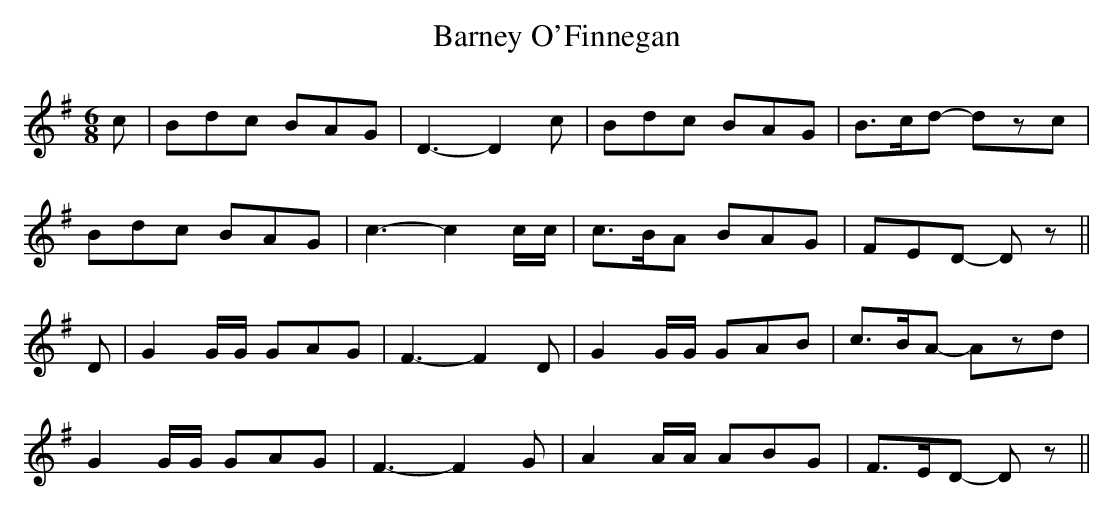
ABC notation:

X:1
T: Barney O'Finnegan
M:6/8
L:1/8
K:Dmix
c | Bdc BAG | D3-D2 c | Bdc BAG | B>cd- dzc |
Bdc BAG | c3-c2 c/2c/2 | c>BA BAG | FED- Dz ||
D | G2 G/2G/2 GAG | F3-F2 D | G2 G/2G/2 GAB | c>BA- Azd |
G2 G/2G/2 GAG | F3-F2 G | A2 A/2A/2 ABG | F>ED- Dz ||
